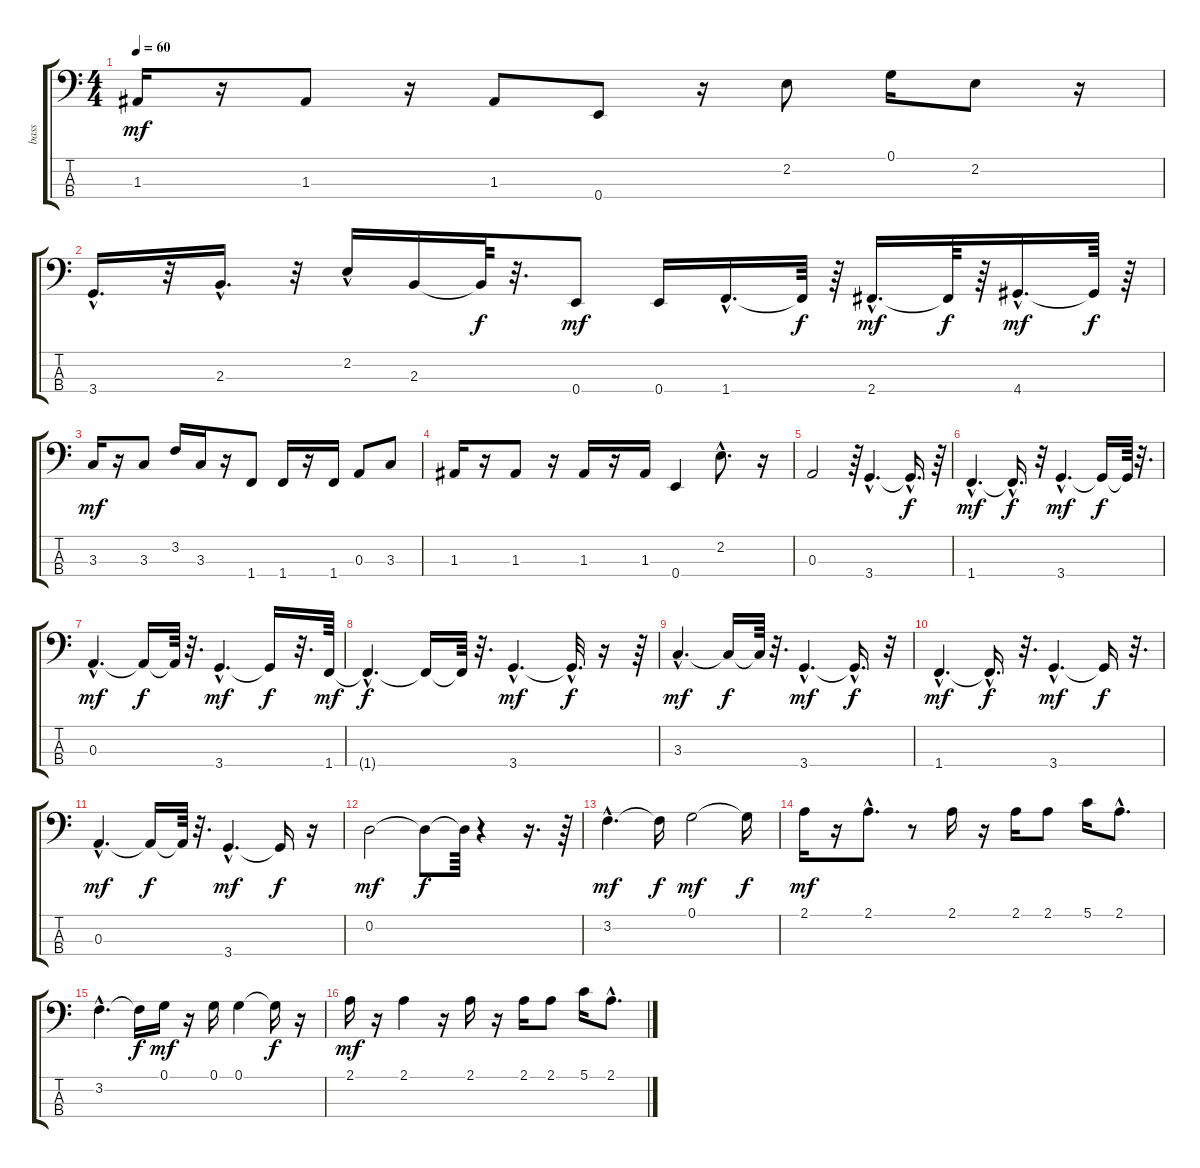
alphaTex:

\track ("bass" "bass") {instrument electricbasspick}
\staff {score tabs}
\tuning (G2 D2 A1 E1) {hide}
\ts (4 4)
\tempo 60
\clef f4
\ks c
1.3.16{dy mf} r.16 1.3.8 r.16 1.3.8 0.4.8 r.16 2.2.8 0.1.16 2.2.8 r.16 |
3.4{hac}.16{d} r.32 2.3{hac}.16{d} r.32 2.2{hac}.16 2.3.16 2.3{t}.64{dy f} r.32{d} 0.4.8{dy mf} 0.4.16 1.4{hac}.16{d} 1.4{t}.64{dy f} r.64 2.4{hac}.16{d dy mf} 2.4{t}.64{dy f} r.64 4.4{hac}.16{d dy mf} 4.4{t}.64{dy f} r.64 |
3.3.16{dy mf} r.16 3.3.8 3.2.16 3.3.16 r.16 1.4.8 1.4.16 r.16 1.4.16 0.3.8 3.3.8 |
1.3.16 r.16 1.3.8 r.16 1.3.16 r.16 1.3.16 0.4.4 2.2{hac}.8{d} r.16 |
0.3.2 r.64 3.4{hac}.4{d} 3.4{hac t}.16{d dy f} r.64 |
1.4{hac}.4{d dy mf} 1.4{hac t}.16{d dy f} r.32 3.4{hac}.4{d dy mf} 3.4{t}.16{dy f} 3.4{t}.64 r.32{d} |
0.3{hac}.4{d dy mf} 0.3{t}.16{dy f} 0.3{t}.64 r.32{d} 3.4{hac}.4{d dy mf} 3.4{t}.16{dy f} r.32{d} 1.4.64{dy mf} |
1.4{hac t}.4{d dy f} 1.4{t}.16 1.4{t}.64 r.32{d} 3.4{hac}.4{d dy mf} 3.4{hac t}.32{d dy f} r.16 r.64 |
3.3{hac}.4{d dy mf} 3.3{t}.16{dy f} 3.3{t}.64 r.32{d} 3.4{hac}.4{d dy mf} 3.4{hac t}.16{d dy f} r.32 |
1.4{hac}.4{d dy mf} 1.4{hac t}.16{d dy f} r.32{d} 3.4{hac}.4{d dy mf} 3.4{t}.16{dy f} r.32{d} |
0.3{hac}.4{d dy mf} 0.3{t}.16{dy f} 0.3{t}.64 r.32{d} 3.4{hac}.4{d dy mf} 3.4{t}.16{dy f} r.16 |
0.2.2{dy mf} 0.2{t}.8{dy f} 0.2{t}.64 r.4 r.16{d} r.64 |
3.2{hac}.4{d dy mf} 3.2{t}.16{dy f} 0.1.2{dy mf} 0.1{t}.16{dy f} |
2.1.16{dy mf} r.16 2.1{hac}.8{d} r.8 2.1.16 r.16 2.1.16 2.1.8 5.1.16 2.1{hac}.8{d} |
3.2{hac}.4{d} 3.2{t}.16{dy f} 0.1.16{dy mf} r.16 0.1.16 0.1.4 0.1{t}.16{dy f} r.16 |
2.1.16{dy mf} r.16 2.1.4 r.16 2.1.16 r.16 2.1.16 2.1.8 5.1.16 2.1{hac}.8{d}
